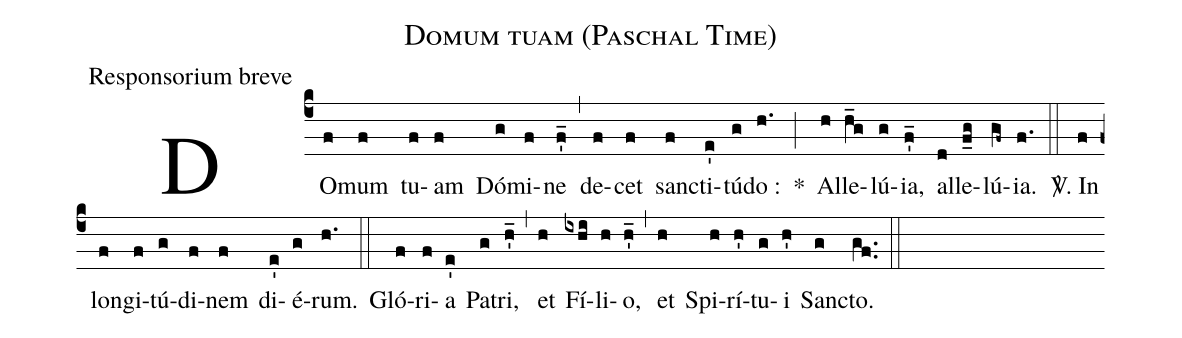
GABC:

name:Domum tuam (Paschal Time);
office-part:Responsorium breve;
%%
(c4) DO(f)mum(f) tu(f)am(f) Dó(g)mi(f)ne(f'_) (,) de(f)cet(f) san(f)cti(e')tú(g)do :(h.) *(;) Al(h)le(h_g)lú(g){ia},(f'_) al(d)le(f_g)lú(gf~){ia}.(f.) (::)
<sp>V/</sp>. In(f) lon(f)gi(f)tú(g)di(f)nem(f) di(e')é(g)rum.(h.) (::) Gló(f)ri(f)a(e') Pa(g)tri,(h'_) (,) et(h) Fí(ixhi)li(h)o,(h'_) (,) et(h) Spi(h)rí(h')tu(g)i(h') San(g)cto.(gf..) (::)
